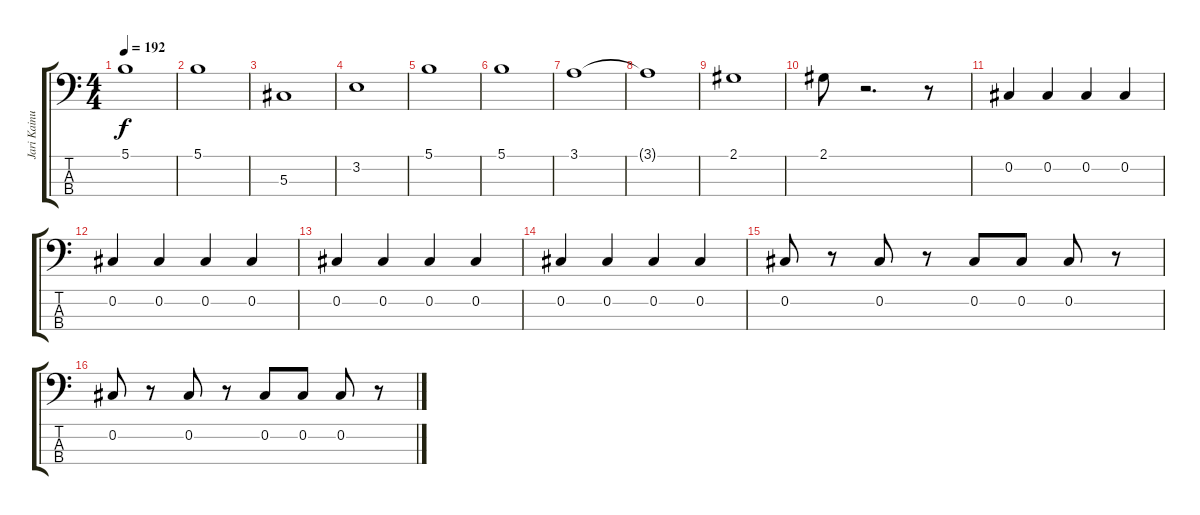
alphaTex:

\track ("Jari Kainulainen" "Jari Kainu") {instrument fretlessbass}
\staff {score tabs}
\tuning (Gb2 Db2 Ab1 Eb1) {hide}
\ts (4 4)
\tempo 192
\clef f4
\ks c
5.1.1{dy f} |
5.1.1 |
5.3.1 |
3.2.1 |
5.1.1 |
5.1.1 |
3.1.1 |
3.1{t}.1 |
2.1.1 |
2.1.8 r.2{d} r.8 |
0.2.4 0.2.4 0.2.4 0.2.4 |
0.2.4 0.2.4 0.2.4 0.2.4 |
0.2.4 0.2.4 0.2.4 0.2.4 |
0.2.4 0.2.4 0.2.4 0.2.4 |
0.2.8 r.8 0.2.8 r.8 0.2.8 0.2.8 0.2.8 r.8 |
0.2.8 r.8 0.2.8 r.8 0.2.8 0.2.8 0.2.8 r.8
